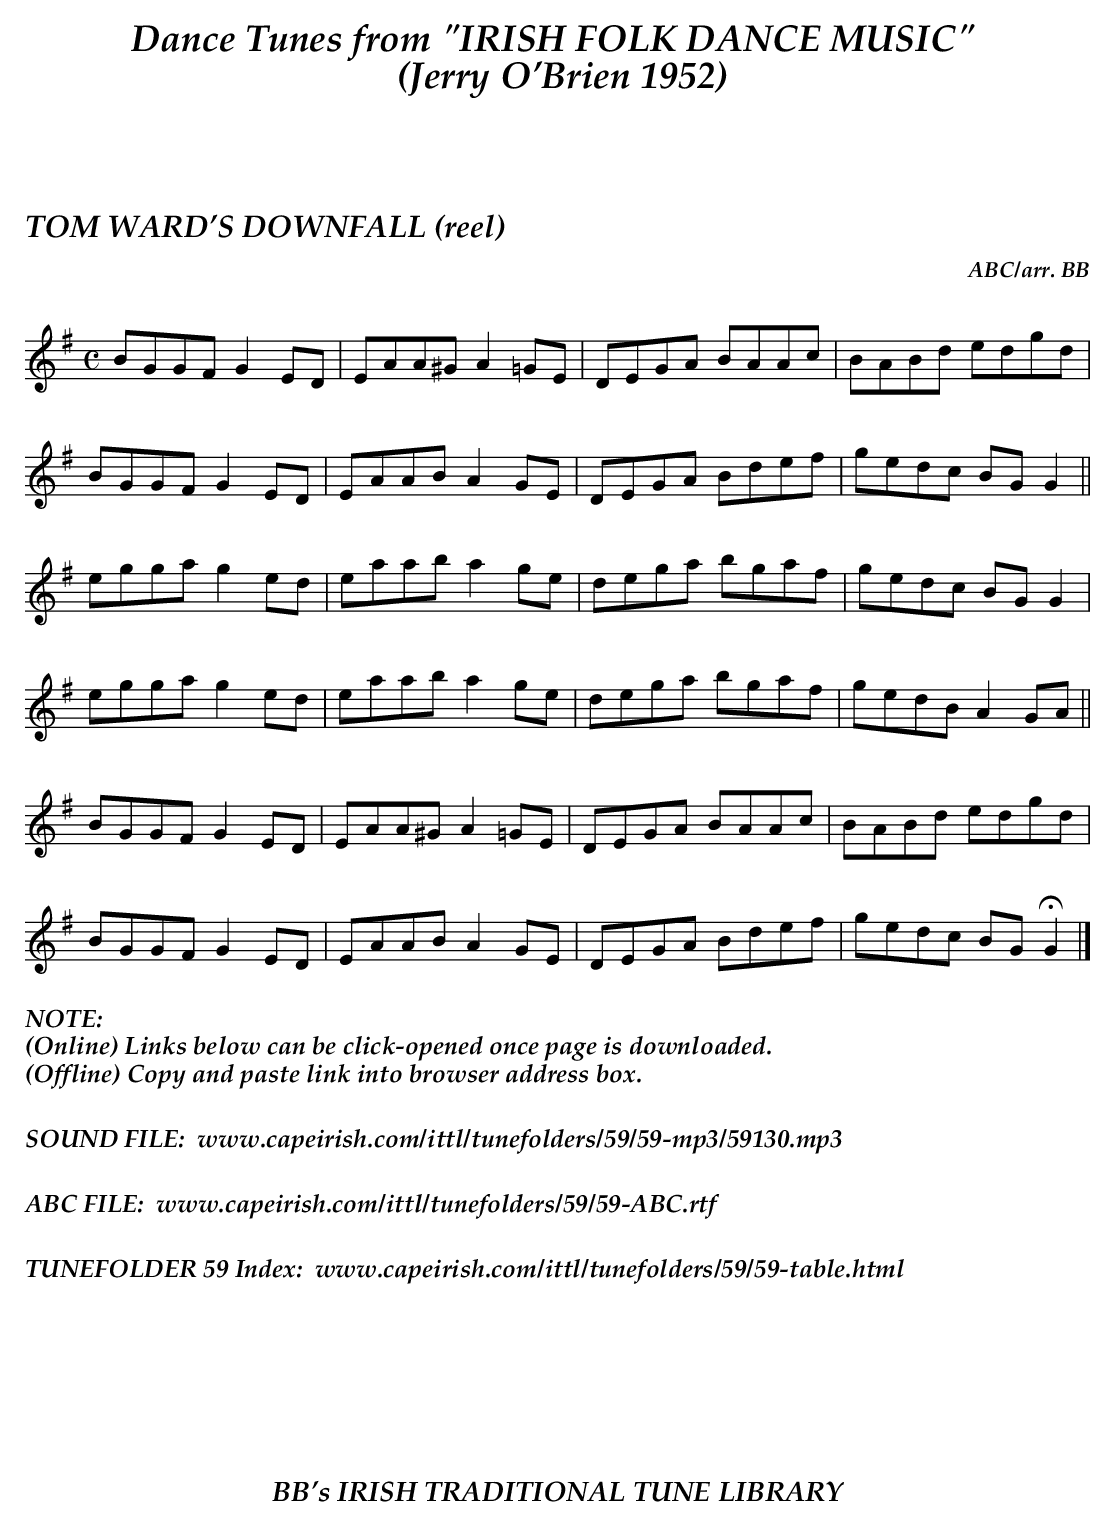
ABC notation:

X:1
T:TOM WARD'S DOWNFALL (reel)
C:ABC/arr. BB
as AABB today but I've kept it as A-B-A
M:C
K:G
BGGF G2ED|EAA^G A2=GE|DEGA BAAc|BABd edgd|
BGGF G2ED|EAAB A2GE|DEGA Bdef|gedc BGG2 ||
egga g2ed|eaab a2ge|dega bgaf|gedc BGG2|
egga g2ed|eaab a2ge|dega bgaf|gedB A2GA||
BGGF G2ED|EAA^G A2=GE|DEGA BAAc|BABd edgd|
BGGF G2ED|EAAB A2GE|DEGA Bdef|gedc BGHG2|]
%%textfont "Palatino-BoldItalic" 16
%%begintext
%%NOTE:
(Online) Links below can be click-opened once page is downloaded.
(Offline) Copy and paste link into browser address box.
%%
%%
SOUND FILE:  www.capeirish.com/ittl/tunefolders/59/59-mp3/59130.mp3
%%
%%
ABC FILE:  www.capeirish.com/ittl/tunefolders/59/59-ABC.rtf
%%
%%
TUNEFOLDER 59 Index:  www.capeirish.com/ittl/tunefolders/59/59-table.html
